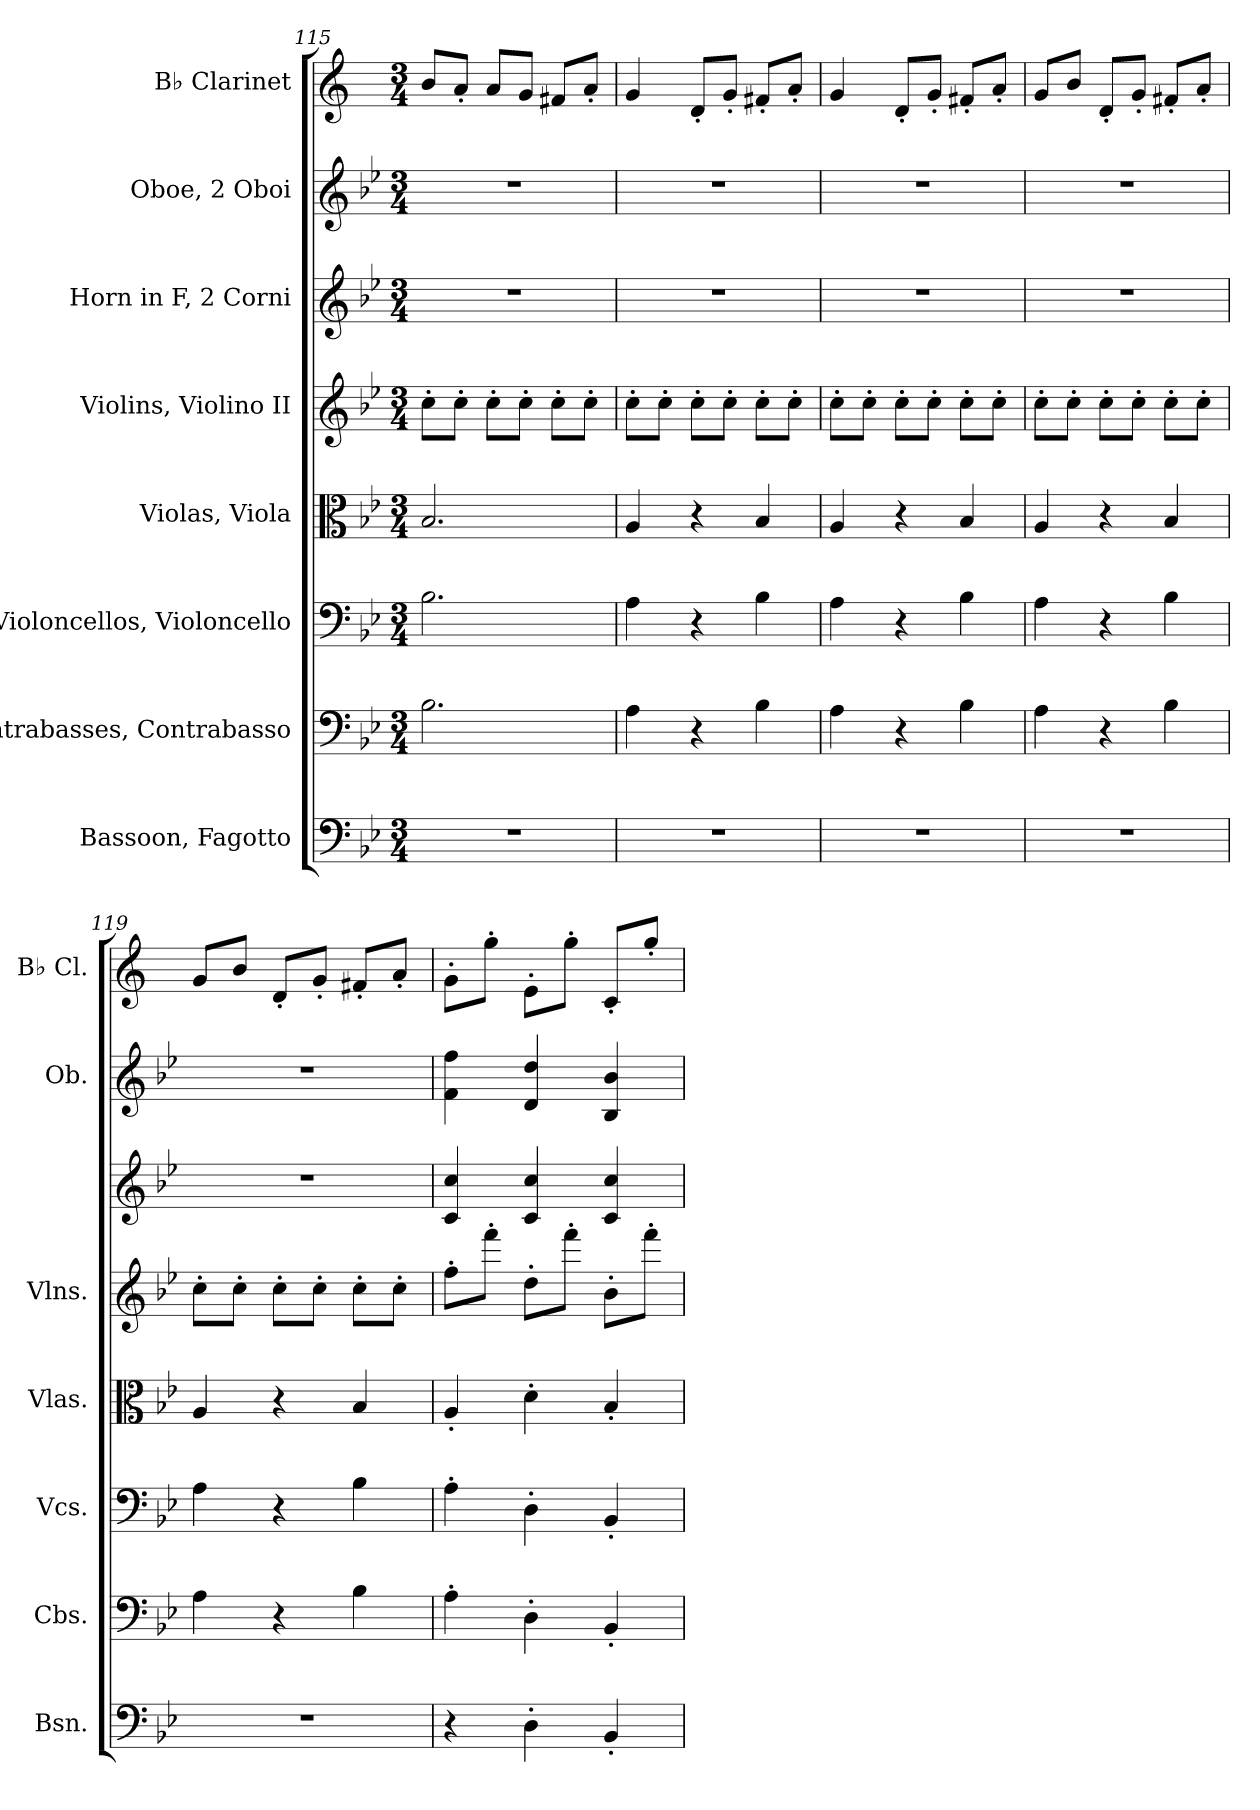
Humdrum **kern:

**kern	**kern	**kern	**kern	**kern	**kern	**kern	**kern
*part8	*part7	*part6	*part5	*part4	*part3	*part2	*part1
*staff8	*staff7	*staff6	*staff5	*staff4	*staff3	*staff2	*staff1
*I"Bassoon, Fagotto	*I"Contrabasses, Contrabasso	*I"Violoncellos, Violoncello	*I"Violas, Viola	*I"Violins, Violino II	*I"Horn in F, 2 Corni	*I"Oboe, 2 Oboi	*I"B♭ Clarinet
*I'Bsn.	*I'Cbs.	*I'Vcs.	*I'Vlas.	*I'Vlns.	*	*I'Ob.	*I'B♭ Cl.
*clefF4	*clefF4	*clefF4	*clefC3	*clefG2	*clefG2	*clefG2	*clefG2
*	*ITrd7c12	*	*	*	*ITrd4c7	*	*ITrd1c2
*k[b-e-]	*k[b-e-]	*k[b-e-]	*k[b-e-]	*k[b-e-]	*k[b-e-a-]	*k[b-e-]	*k[b-e-]
*M3/4	*M3/4	*M3/4	*M3/4	*M3/4	*M3/4	*M3/4	*M3/4
=115	=115	=115	=115	=115	=115	=115	=115
2.r	2.BB-\	2.B-\	2.B-/	8cc'\L	2.r	2.r	8a/L
.	.	.	.	8cc'\J	.	.	8g'/J
.	.	.	.	8cc'\L	.	.	8g/L
.	.	.	.	8cc'\J	.	.	8f/J
.	.	.	.	8cc'\L	.	.	8en/L
.	.	.	.	8cc'\J	.	.	8g'/J
=116	=116	=116	=116	=116	=116	=116	=116
2.r	4AA\	4A\	4A/	8cc'\L	2.r	2.r	4f/
.	.	.	.	8cc'\J	.	.	.
.	4r	4r	4r	8cc'\L	.	.	8c'/L
.	.	.	.	8cc'\J	.	.	8f'/J
.	4BB-\	4B-\	4B-/	8cc'\L	.	.	8en'/L
.	.	.	.	8cc'\J	.	.	8g'/J
=117	=117	=117	=117	=117	=117	=117	=117
2.r	4AA\	4A\	4A/	8cc'\L	2.r	2.r	4f/
.	.	.	.	8cc'\J	.	.	.
.	4r	4r	4r	8cc'\L	.	.	8c'/L
.	.	.	.	8cc'\J	.	.	8f'/J
.	4BB-\	4B-\	4B-/	8cc'\L	.	.	8en'/L
.	.	.	.	8cc'\J	.	.	8g'/J
!!LO:LB:g=z
=118	=118	=118	=118	=118	=118	=118	=118
2.r	4AA\	4A\	4A/	8cc'\L	2.r	2.r	8f/L
.	.	.	.	8cc'\J	.	.	8a/J
.	4r	4r	4r	8cc'\L	.	.	8c'/L
.	.	.	.	8cc'\J	.	.	8f'/J
.	4BB-\	4B-\	4B-/	8cc'\L	.	.	8en'/L
.	.	.	.	8cc'\J	.	.	8g'/J
=119	=119	=119	=119	=119	=119	=119	=119
2.r	4AA\	4A\	4A/	8cc'\L	2.r	2.r	8f/L
.	.	.	.	8cc'\J	.	.	8a/J
.	4r	4r	4r	8cc'\L	.	.	8c'/L
.	.	.	.	8cc'\J	.	.	8f'/J
.	4BB-\	4B-\	4B-/	8cc'\L	.	.	8en'/L
.	.	.	.	8cc'\J	.	.	8g'/J
=120	=120	=120	=120	=120	=120	=120	=120
4r	4AA'\	4A'\	4A'/	8ff'\L	4F/ 4f/	4f\ 4ff\	8f'\L
.	.	.	.	8fff'\J	.	.	8ff'\J
4D'\	4DD'\	4D'\	4d'\	8dd'\L	4F/ 4f/	4d/ 4dd/	8d'\L
.	.	.	.	8fff'\J	.	.	8ff'\J
4BB-'/	4BBB-'/	4BB-'/	4B-'/	8b-'\L	4F/ 4f/	4B-/ 4b-/	8B-'/L
.	.	.	.	8fff'\J	.	.	8ff'/J
=	=	=	=	=	=	=	=
*-	*-	*-	*-	*-	*-	*-	*-
